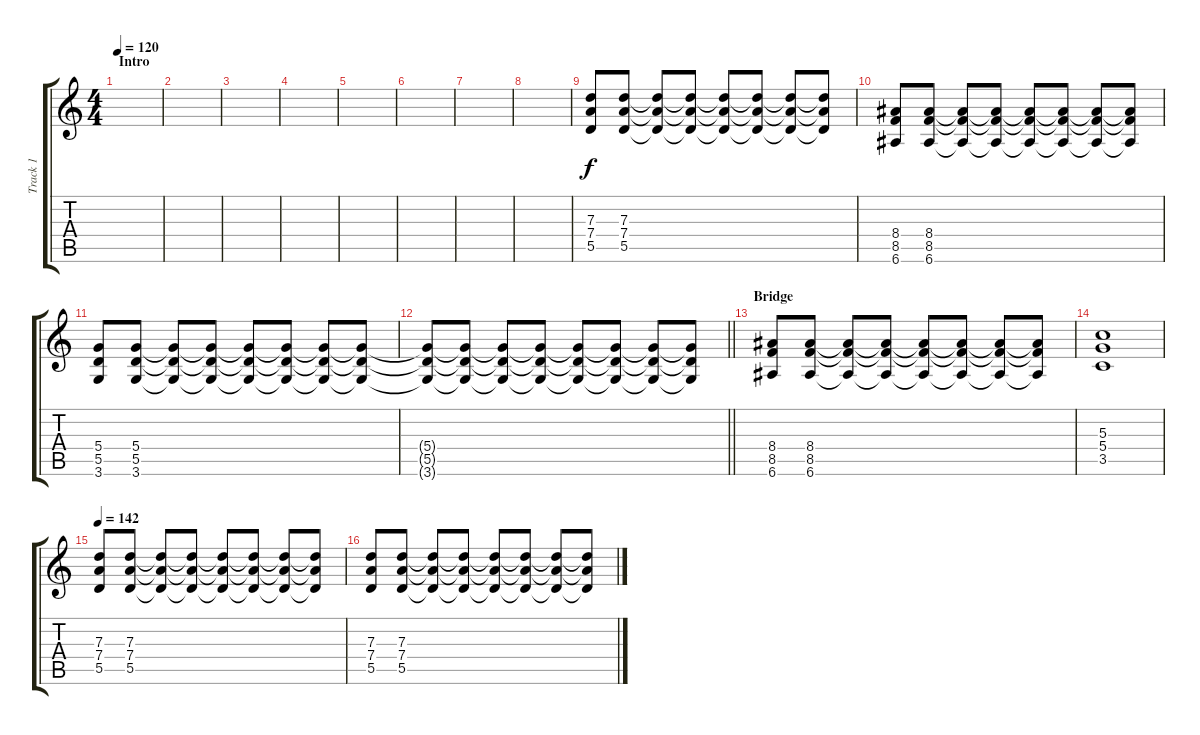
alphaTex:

\track ("Track 1" "Track 1") {instrument distortionguitar}
\staff {score tabs}
\tuning (E4 B3 G3 D3 A2 E2) {hide}
\ts (4 4)
\section ("" "Intro")
\tempo 120
\clef g2
\ks c
|
|
|
|
|
|
|
|
(7.3 7.4 5.5).8 (7.3 7.4 5.5).8 (7.3{t} 7.4{t} 5.5{t}).8 (7.3{t} 7.4{t} 5.5{t}).8 (7.3{t} 7.4{t} 5.5{t}).8 (7.3{t} 7.4{t} 5.5{t}).8 (7.3{t} 7.4{t} 5.5{t}).8 (7.3{t} 7.4{t} 5.5{t}).8 |
(8.4 8.5 6.6).8 (8.4 8.5 6.6).8 (8.4{t} 8.5{t} 6.6{t}).8 (8.4{t} 8.5{t} 6.6{t}).8 (8.4{t} 8.5{t} 6.6{t}).8 (8.4{t} 8.5{t} 6.6{t}).8 (8.4{t} 8.5{t} 6.6{t}).8 (8.4{t} 8.5{t} 6.6{t}).8 |
(5.4 5.5 3.6).8 (5.4 5.5 3.6).8 (5.4{t} 5.5{t} 3.6{t}).8 (5.4{t} 5.5{t} 3.6{t}).8 (5.4{t} 5.5{t} 3.6{t}).8 (5.4{t} 5.5{t} 3.6{t}).8 (5.4{t} 5.5{t} 3.6{t}).8 (5.4{t} 5.5{t} 3.6{t}).8 |
\barLineRight lightlight
(5.4{t} 5.5{t} 3.6{t}).8 (5.4{t} 5.5{t} 3.6{t}).8 (5.4{t} 5.5{t} 3.6{t}).8 (5.4{t} 5.5{t} 3.6{t}).8 (5.4{t} 5.5{t} 3.6{t}).8 (5.4{t} 5.5{t} 3.6{t}).8 (5.4{t} 5.5{t} 3.6{t}).8 (5.4{t} 5.5{t} 3.6{t}).8 |
\section ("" "Bridge")
(8.4 8.5 6.6).8 (8.4 8.5 6.6).8 (8.4{t} 8.5{t} 6.6{t}).8 (8.4{t} 8.5{t} 6.6{t}).8 (8.4{t} 8.5{t} 6.6{t}).8 (8.4{t} 8.5{t} 6.6{t}).8 (8.4{t} 8.5{t} 6.6{t}).8 (8.4{t} 8.5{t} 6.6{t}).8 |
(5.3 5.4 3.5).1 |
\tempo 142
(7.3 7.4 5.5).8 (7.3 7.4 5.5).8 (7.3{t} 7.4{t} 5.5{t}).8 (7.3{t} 7.4{t} 5.5{t}).8 (7.3{t} 7.4{t} 5.5{t}).8 (7.3{t} 7.4{t} 5.5{t}).8 (7.3{t} 7.4{t} 5.5{t}).8 (7.3{t} 7.4{t} 5.5{t}).8 |
(7.3 7.4 5.5).8 (7.3 7.4 5.5).8 (7.3{t} 7.4{t} 5.5{t}).8 (7.3{t} 7.4{t} 5.5{t}).8 (7.3{t} 7.4{t} 5.5{t}).8 (7.3{t} 7.4{t} 5.5{t}).8 (7.3{t} 7.4{t} 5.5{t}).8 (7.3{t} 7.4{t} 5.5{t}).8
